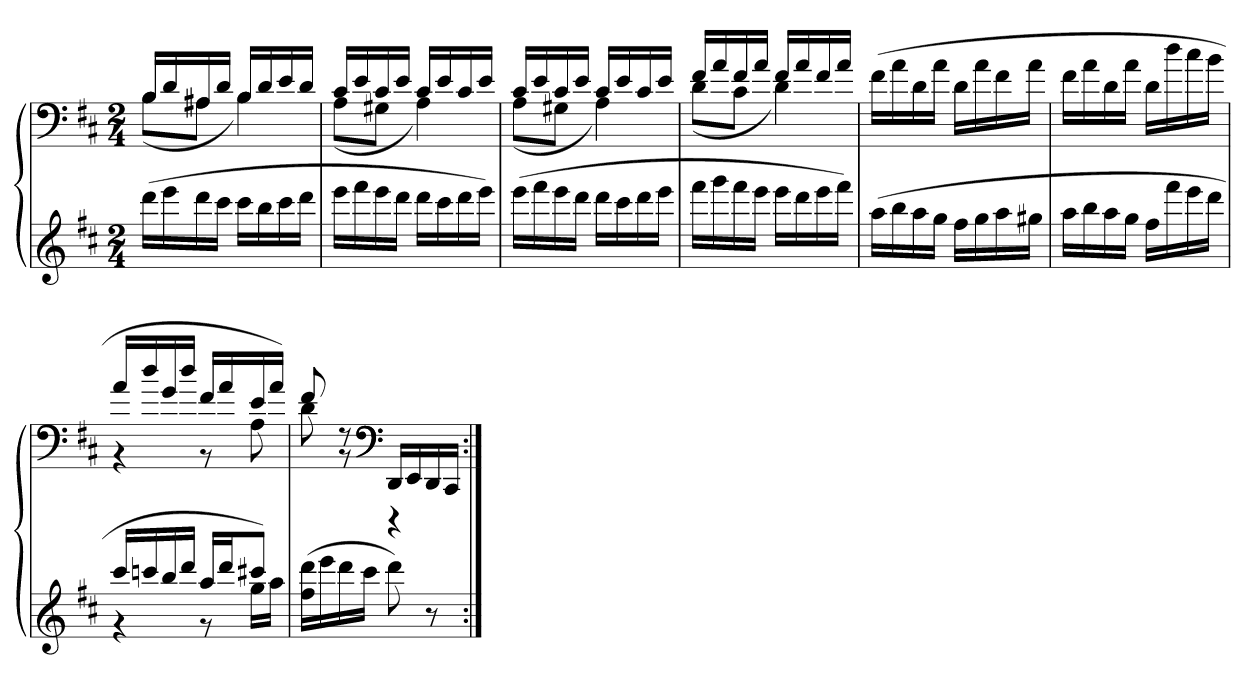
**kern	**kern
*part1	*part1
*staff2	*staff1
*clefG2	*clefF4
*k[f#c#]	*k[f#c#]
*D:	*D:
*M2/4	*M2/4
=	=
*	*^
(16dddLL	16BLL	(8BL
16eee	16d	.
16ddd	16A#X	8A#XJ
16ccc#JJ	16dJJ	.
16ccc#LL	16BLL	4B)
16bb	16d	.
16ccc#	16e	.
16dddJJ	16dJJ	.
=	=	=
16eeeLL	16c#LL	(8AL
16fff#	16e	.
16eee	16c#	8G#XJ
16dddJJ	16eJJ	.
16dddLL	16c#LL	4A)
16ccc#	16e	.
16ddd	16c#	.
16eeeJJ)	16eJJ	.
=	=	=
(16eeeLL	16c#LL	(8AL
16fff#	16e	.
16eee	16c#	8G#XJ
16dddJJ	16eJJ	.
16dddLL	16c#LL	4A)
16ccc#	16e	.
16ddd	16c#	.
16eeeJJ	16eJJ	.
=	=	=
16fff#LL	16f#LL	(8dL
16ggg	16a	.
16fff#	16f#	8c#J
16eeeJJ	16aJJ	.
16eeeLL	16f#LL	4d)
16ddd	16a	.
16eee	16f#	.
16fff#JJ)	16aJJ	.
*	*v	*v
=	=
(16aaLL	(16f#LL
16bb	16a
16aa	16d
16ggJJ	16aJJ
16ff#LL	16dLL
16gg	16a
16aa	16f#
16gg#XJJ	16aJJ
=	=
16aaLL	16f#LL
16bb	16a
16aa	16d
16ggJJ	16aJJ
16ff#LL	16dLL
16fff#	16dd
16eee	16cc#
16dddJJ	16bJJ
=	=
*^	*^
16ccc#LL	4r	16aLL	4r
16cccn	.	16dd	.
16bb	.	16g	.
16dddJJ	.	16ddJJ	.
16aaLL	8r	16f#LL	8r
16dddJ	.	16a	.
8ccc#XJ)	16ggLL	16e	8A
.	16aaJJ	16aJJ)	.
*v	*v	*	*
=	=	=
(16ff# 16dddLL	8f#	8d
16eee	.	.
16ddd	8r	8r
16ccc#JJ	.	.
*	*clefF4	*
8ddd)	16DDLL	4r
.	16EE	.
8r	16DD	.
.	16CC#JJ	.
*	*v	*v
=:|!	=:|!
*-	*-
